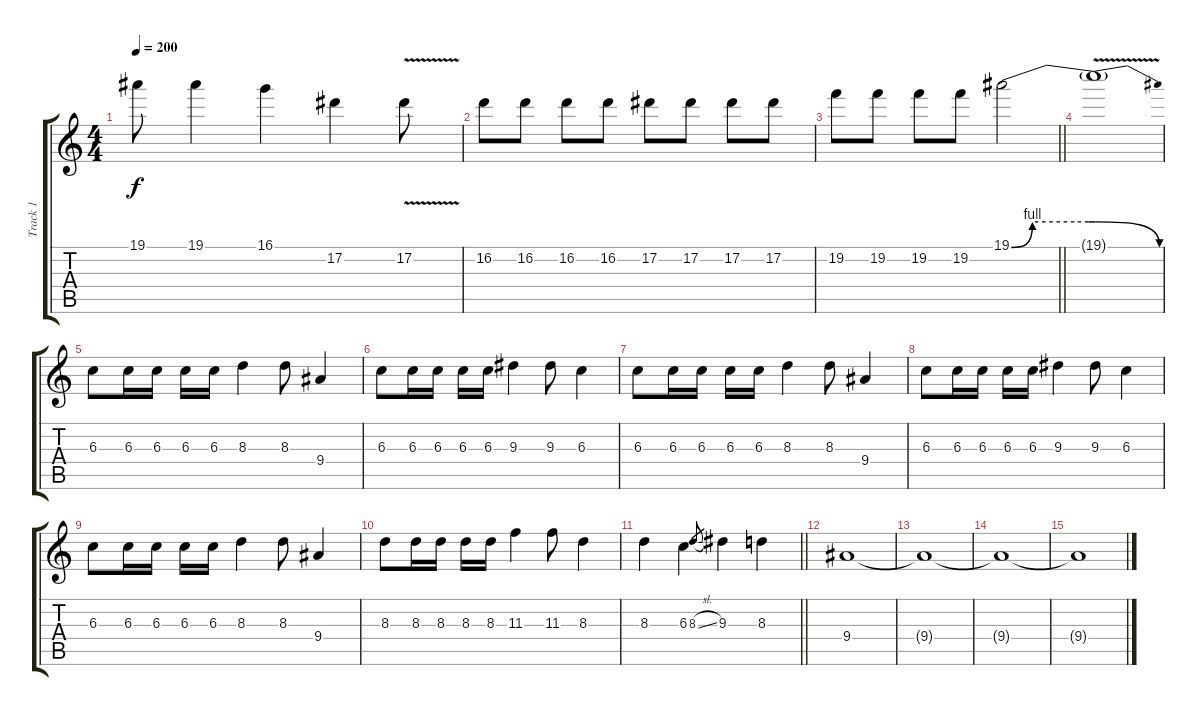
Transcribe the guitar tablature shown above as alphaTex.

\track ("Track 1" "Track 1") {instrument distortionguitar}
\staff {score tabs}
\tuning (Eb4 Bb3 Gb3 Db3 Ab2 Eb2) {hide}
\ts (4 4)
\tempo 200
\clef g2
\ks c
19.1.8{dy f} 19.1.4 16.1.4 17.2.4 17.2{v}.8 |
16.2.8 16.2.8 16.2.8 16.2.8 17.2.8 17.2.8 17.2.8 17.2.8 |
\barLineRight lightlight
19.2.8 19.2.8 19.2.8 19.2.8 19.1{be (custom 0 0 15 4 45 4 55 4 60 4)}.2 |
19.1{be (release 0 4 60 0) v t}.1 |
6.3.8 6.3.16 6.3.16 6.3.16 6.3.16 8.3.4 8.3.8 9.4.4 |
6.3.8 6.3.16 6.3.16 6.3.16 6.3.16 9.3.4 9.3.8 6.3.4 |
6.3.8 6.3.16 6.3.16 6.3.16 6.3.16 8.3.4 8.3.8 9.4.4 |
6.3.8 6.3.16 6.3.16 6.3.16 6.3.16 9.3.4 9.3.8 6.3.4 |
6.3.8 6.3.16 6.3.16 6.3.16 6.3.16 8.3.4 8.3.8 9.4.4 |
8.3.8 8.3.16 8.3.16 8.3.16 8.3.16 11.3.4 11.3.8 8.3.4 |
\barLineRight lightlight
8.3.4 6.3.4 8.3{sl}.8{gr} 9.3.4 8.3.4 |
9.4.1 |
9.4{t}.1{volume 0} |
9.4{t}.1 |
9.4{t}.1
